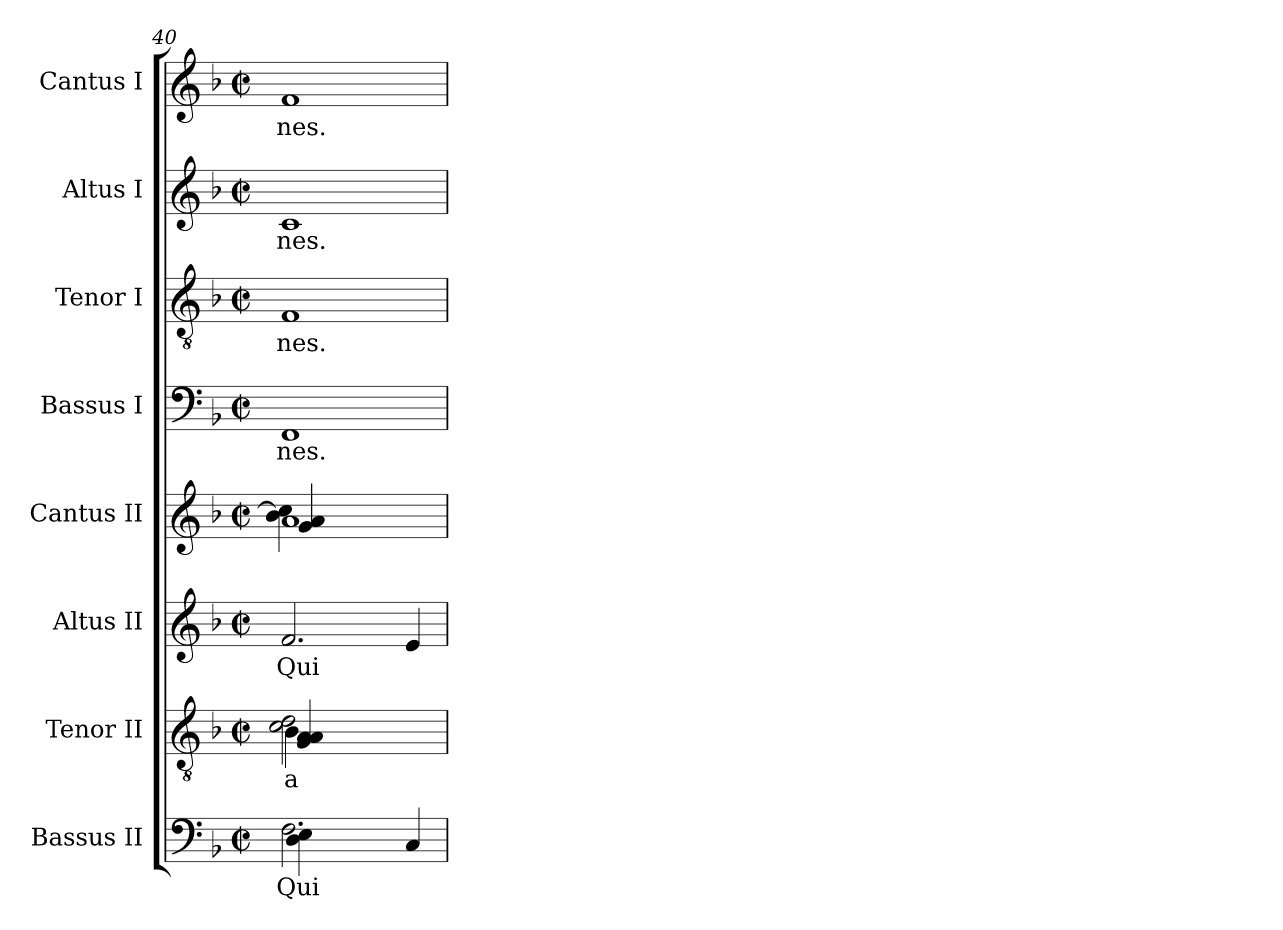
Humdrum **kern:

**kern	**text	**kern	**text	**kern	**text	**kern	**text	**kern	**text	**kern	**text	**kern	**text	**kern	**text
*part8	*part8	*part7	*part7	*part6	*part6	*part5	*part5	*part4	*part4	*part3	*part3	*part2	*part2	*part1	*part1
*staff8	*staff8	*staff7	*staff7	*staff6	*staff6	*staff5	*staff5	*staff4	*staff4	*staff3	*staff3	*staff2	*staff2	*staff1	*staff1
*I"Bassus II	*	*I"Tenor II	*	*I"Altus II	*	*I"Cantus II	*	*I"Bassus I	*	*I"Tenor I	*	*I"Altus I	*	*I"Cantus I	*
*clefF4	*	*clefGv2	*	*clefG2	*	*clefG2	*	*clefF4	*	*clefGv2	*	*clefG2	*	*clefG2	*
*k[b-]	*	*k[b-]	*	*k[b-]	*	*k[b-]	*	*k[b-]	*	*k[b-]	*	*k[b-]	*	*k[b-]	*
*F:	*	*F:	*	*F:	*	*F:	*	*F:	*	*F:	*	*F:	*	*F:	*
*M2/2	*	*M2/2	*	*M2/2	*	*M2/2	*	*M2/2	*	*M2/2	*	*M2/2	*	*M2/2	*
*met(c|)	*	*met(c|)	*	*met(c|)	*	*met(c|)	*	*met(c|)	*	*met(c|)	*	*met(c|)	*	*met(c|)	*
=40	=40	=40	=40	=40	=40	=40	=40	=40	=40	=40	=40	=40	=40	=40	=40
*^	*	*	*	*	*	*	*	*	*	*	*	*	*	*	*
!	!	!LO:LY:b:cj	!	!LO:LY:b:cj	!	!LO:LY:b:cj	!	!LO:LY:b:cj	!	!LO:LY:b:cj	!	!LO:LY:b:cj	!	!LO:LY:b:cj	!	!LO:LY:b:cj
*	*	*	*^	*	*	*	*^	*	*	*	*	*	*	*	*	*
*	*	*	*	*^	*	*	*	*	*^	*	*	*	*	*	*	*	*	*
2.F\	4E\ 4D\	Qui	2c\ 2d\	4B-\	4A/ 4A/ 4G/	-a	2.f/	Qui	1a	4cc\] 4b-\	4a/ 4g/	--	1FF	-nes.	1F	nes.	1c	nes.	1f	-nes.
.	2.ryy	.	.	2ryy	2ryy	.	.	.	.	2.ryy	2.ryy	.	.	.	.	.	.	.	.	.
.	.	.	2ryy	.	.	.	.	.	.	.	.	.	.	.	.	.	.	.	.	.
!	!	!LO:LY:b:cj	!	!	!	!	!	!LO:LY:b:cj	!	!	!	!	!	!	!	!	!	!	!	!
4C/	.	.	.	4ryy	4ryy	.	4e/	.	.	.	.	.	.	.	.	.	.	.	.	.
*v	*v	*	*	*	*	*	*	*	*v	*v	*v	*	*	*	*	*	*	*	*	*
*	*	*v	*v	*v	*	*	*	*	*	*	*	*	*	*	*	*	*
=	=	=	=	=	=	=	=	=	=	=	=	=	=	=	=
*-	*-	*-	*-	*-	*-	*-	*-	*-	*-	*-	*-	*-	*-	*-	*-
